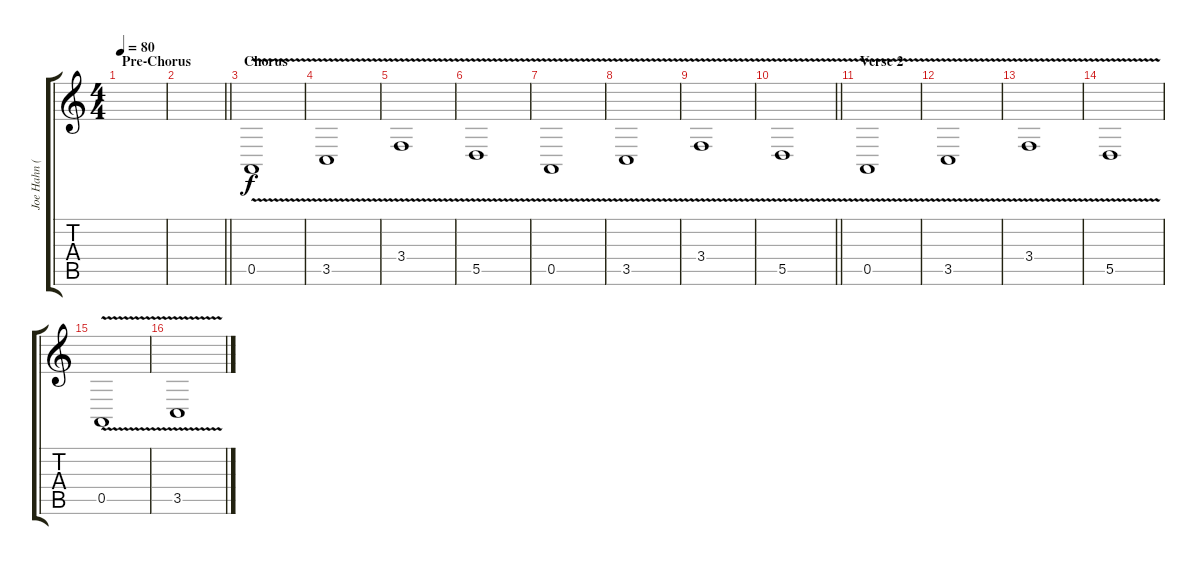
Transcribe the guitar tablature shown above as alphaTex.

\track ("Joe Hahn (Effect 2)" "Joe Hahn (") {instrument tremolostrings}
\staff {score tabs}
\tuning (E4 B3 G3 D3 A2 E2) {hide}
\ts (4 4)
\section ("" "Pre-Chorus")
\tempo 80
\clef g2
\ks c
|
\barLineRight lightlight
|
\section ("" "Chorus")
0.5{v}.1 |
3.5{v}.1 |
3.4{v}.1 |
5.5{v}.1 |
0.5{v}.1 |
3.5{v}.1 |
3.4{v}.1 |
\barLineRight lightlight
5.5{v}.1 |
\section ("" "Verse 2")
0.5{v}.1 |
3.5{v}.1 |
3.4{v}.1 |
5.5{v}.1 |
0.5{v}.1 |
3.5{v}.1
